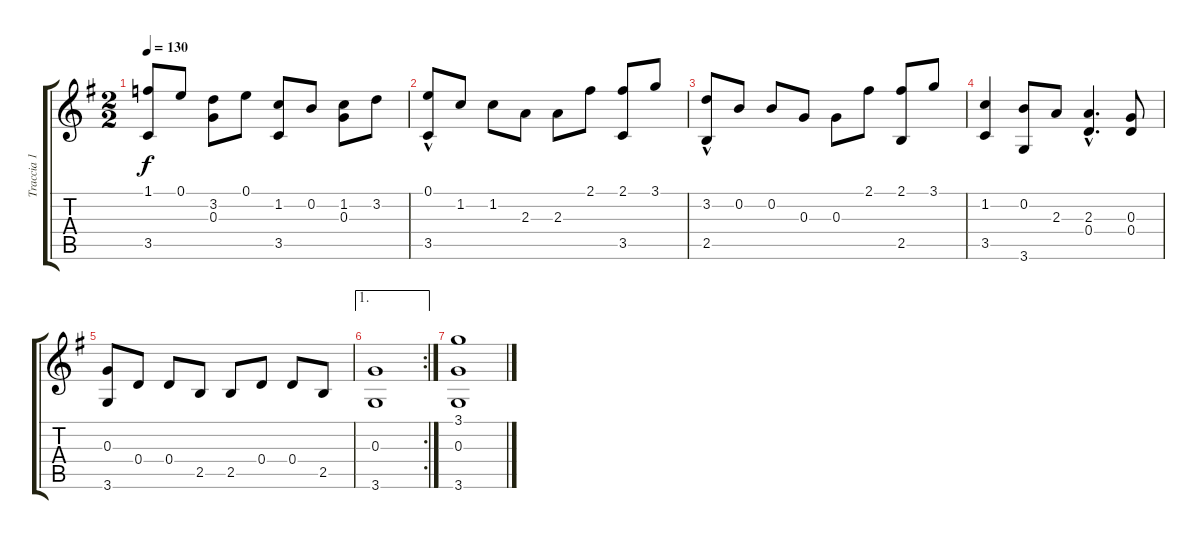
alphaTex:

\track ("Traccia 1" "Traccia 1") {instrument acousticguitarnylon}
\staff {score tabs}
\tuning (E4 B3 G3 D3 A2 E2) {hide}
\ts (2 2)
\tempo 130
\clef g2
\ks g
(1.1 3.5).8{dy f} 0.1.8 (3.2 0.3).8 0.1.8 (1.2 3.5).8 0.2.8 (1.2 0.3).8 3.2.8 |
(0.1 3.5{hac}).8 1.2.8 1.2.8 2.3.8 2.3.8 2.1.8 (2.1 3.5).8 3.1.8 |
(3.2 2.5{hac}).8 0.2.8 0.2.8 0.3.8 0.3.8 2.1.8 (2.1 2.5).8 3.1.8 |
(1.2 3.5).4 (0.2 3.6).8 2.3.8 (2.3{hac} 0.4).4{d} (0.3 0.4).8 |
(0.3 3.6).8 0.4.8 0.4.8 2.5.8 2.5.8 0.4.8 0.4.8 2.5.8 |
\ae 1
\rc 2
(0.3 3.6).1 |
(3.1 0.3 3.6).1
